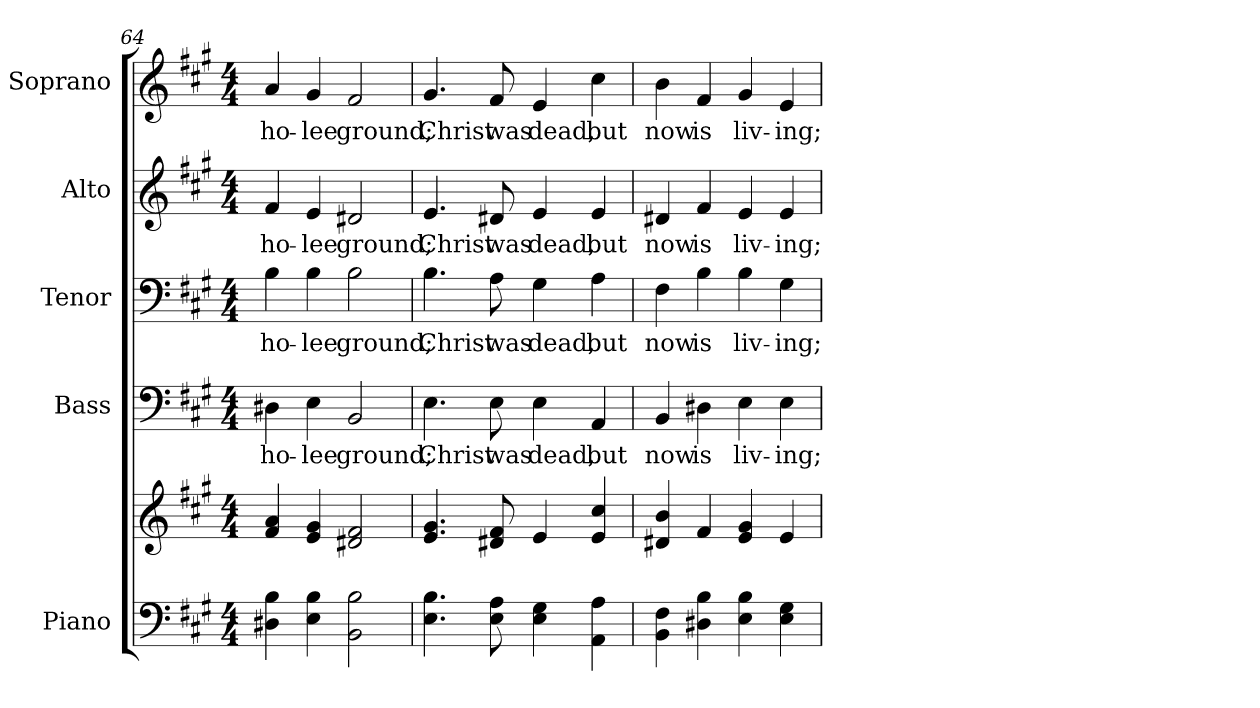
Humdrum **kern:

**kern	**kern	**kern	**text	**kern	**text	**kern	**text	**kern	**text
*part5	*part5	*part4	*part4	*part3	*part3	*part2	*part2	*part1	*part1
*staff6	*staff5	*staff4	*staff4	*staff3	*staff3	*staff2	*staff2	*staff1	*staff1
*I"Piano	*	*I"Bass	*	*I"Tenor	*	*I"Alto	*	*I"Soprano	*
*I'Pno.	*	*I'B.	*	*I'T.	*	*I'A.	*	*I'S.	*
!!LO:PB:g=z
*clefF4	*clefG2	*clefF4	*	*clefF4	*	*clefG2	*	*clefG2	*
*k[f#c#g#]	*k[f#c#g#]	*k[f#c#g#]	*	*k[f#c#g#]	*	*k[f#c#g#]	*	*k[f#c#g#]	*
*A:	*A:	*A:	*	*A:	*	*A:	*	*A:	*
*M4/4	*M4/4	*M4/4	*	*M4/4	*	*M4/4	*	*M4/4	*
=64	=64	=64	=64	=64	=64	=64	=64	=64	=64
!	!	!	!LO:LY:b:color=#000000	!	!	!	!	!	!
!	!	!	!	!	!LO:LY:b:color=#000000	!	!	!	!
!	!	!	!	!	!	!	!LO:LY:b:color=#000000	!	!
!	!	!	!	!	!	!	!	!	!LO:LY:b:color=#000000
4D#Xi\ 4Bi	4f#i/ 4ai	4D#Xi\	ho-	4Bi\	ho-	4f#i/	ho-	4ai/	ho-
!	!	!	!LO:LY:b:color=#000000	!	!	!	!	!	!
!	!	!	!	!	!LO:LY:b:color=#000000	!	!	!	!
!	!	!	!	!	!	!	!LO:LY:b:color=#000000	!	!
!	!	!	!	!	!	!	!	!	!LO:LY:b:color=#000000
4Ei\ 4Bi	4ei/ 4g#i	4Ei\	-lee	4Bi\	-lee	4ei/	-lee	4g#i/	-lee
!	!	!	!LO:LY:b:color=#000000	!	!	!	!	!	!
!	!	!	!	!	!LO:LY:b:color=#000000	!	!	!	!
!	!	!	!	!	!	!	!LO:LY:b:color=#000000	!	!
!	!	!	!	!	!	!	!	!	!LO:LY:b:color=#000000
2BBi\ 2Bi	2d#Xi/ 2f#i	2BBi/	ground;	2Bi\	ground;	2d#Xi/	ground;	2f#i/	ground;
=65	=65	=65	=65	=65	=65	=65	=65	=65	=65
!	!	!	!LO:LY:b:color=#000000	!	!	!	!	!	!
!	!	!	!	!	!LO:LY:b:color=#000000	!	!	!	!
!	!	!	!	!	!	!	!LO:LY:b:color=#000000	!	!
!	!	!	!	!	!	!	!	!	!LO:LY:b:color=#000000
4.Ei\ 4.Bi	4.ei/ 4.g#i	4.Ei\	Christ	4.Bi\	Christ	4.ei/	Christ	4.g#i/	Christ
!	!	!	!LO:LY:b:color=#000000	!	!	!	!	!	!
!	!	!	!	!	!LO:LY:b:color=#000000	!	!	!	!
!	!	!	!	!	!	!	!LO:LY:b:color=#000000	!	!
!	!	!	!	!	!	!	!	!	!LO:LY:b:color=#000000
8Ei\ 8Ai	8d#Xi/ 8f#i	8Ei\	was	8Ai\	was	8d#Xi/	was	8f#i/	was
!	!	!	!LO:LY:b:color=#000000	!	!	!	!	!	!
!	!	!	!	!	!LO:LY:b:color=#000000	!	!	!	!
!	!	!	!	!	!	!	!LO:LY:b:color=#000000	!	!
!	!	!	!	!	!	!	!	!	!LO:LY:b:color=#000000
4Ei\ 4G#i	4ei/	4Ei\	dead,	4G#i\	dead,	4ei/	dead,	4ei/	dead,
!	!	!	!LO:LY:b:color=#000000	!	!	!	!	!	!
!	!	!	!	!	!LO:LY:b:color=#000000	!	!	!	!
!	!	!	!	!	!	!	!LO:LY:b:color=#000000	!	!
!	!	!	!	!	!	!	!	!	!LO:LY:b:color=#000000
4AAi\ 4Ai	4ei/ 4cc#i	4AAi/	but	4Ai\	but	4ei/	but	4cc#i\	but
!!LO:PB:g=z
=66	=66	=66	=66	=66	=66	=66	=66	=66	=66
!	!	!	!LO:LY:b:color=#000000	!	!	!	!	!	!
!	!	!	!	!	!LO:LY:b:color=#000000	!	!	!	!
!	!	!	!	!	!	!	!LO:LY:b:color=#000000	!	!
!	!	!	!	!	!	!	!	!	!LO:LY:b:color=#000000
4BBi\ 4F#i	4d#Xi/ 4bi	4BBi/	now	4F#i\	now	4d#Xi/	now	4bi\	now
!	!	!	!LO:LY:b:color=#000000	!	!	!	!	!	!
!	!	!	!	!	!LO:LY:b:color=#000000	!	!	!	!
!	!	!	!	!	!	!	!LO:LY:b:color=#000000	!	!
!	!	!	!	!	!	!	!	!	!LO:LY:b:color=#000000
4D#Xi\ 4Bi	4f#i/	4D#Xi\	is	4Bi\	is	4f#i/	is	4f#i/	is
!	!	!	!LO:LY:b:color=#000000	!	!	!	!	!	!
!	!	!	!	!	!LO:LY:b:color=#000000	!	!	!	!
!	!	!	!	!	!	!	!LO:LY:b:color=#000000	!	!
!	!	!	!	!	!	!	!	!	!LO:LY:b:color=#000000
4Ei\ 4Bi	4ei/ 4g#i	4Ei\	liv-	4Bi\	liv-	4ei/	liv-	4g#i/	liv-
!	!	!	!LO:LY:b:color=#000000	!	!	!	!	!	!
!	!	!	!	!	!LO:LY:b:color=#000000	!	!	!	!
!	!	!	!	!	!	!	!LO:LY:b:color=#000000	!	!
!	!	!	!	!	!	!	!	!	!LO:LY:b:color=#000000
4Ei\ 4G#i	4ei/	4Ei\	-ing;	4G#i\	-ing;	4ei/	-ing;	4ei/	-ing;
=	=	=	=	=	=	=	=	=	=
*-	*-	*-	*-	*-	*-	*-	*-	*-	*-
